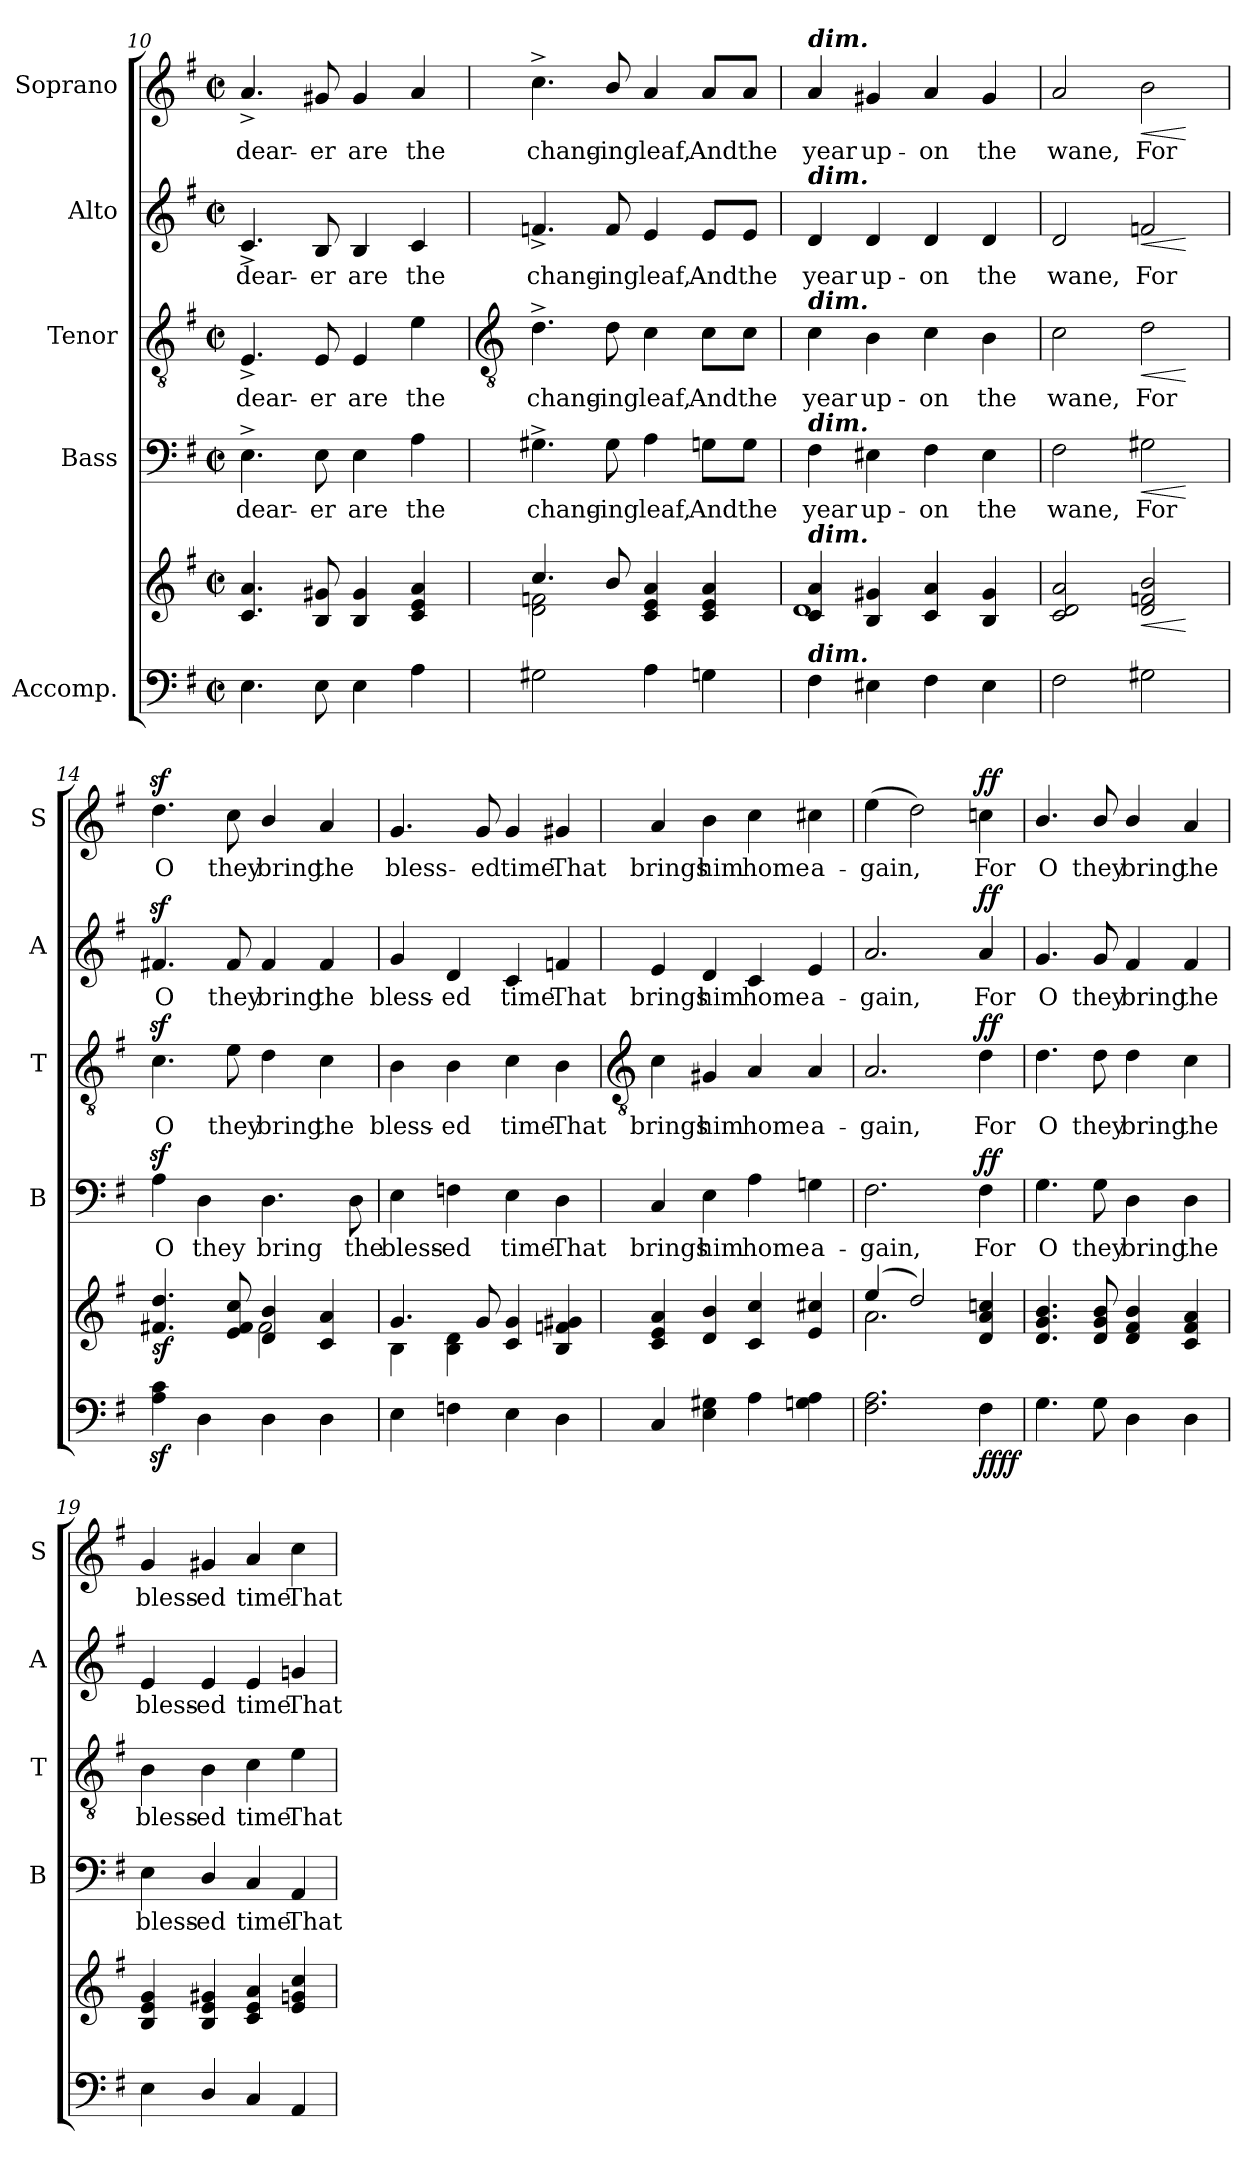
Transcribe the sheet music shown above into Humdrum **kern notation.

**kern	**kern	**dynam	**kern	**text	**dynam	**kern	**text	**dynam	**kern	**text	**dynam	**kern	**text	**dynam
*part5	*part5	*part5	*part4	*part4	*part4	*part3	*part3	*part3	*part2	*part2	*part2	*part1	*part1	*part1
*staff6	*staff5	*staff5/6	*staff4	*staff4	*staff4	*staff3	*staff3	*staff3	*staff2	*staff2	*staff2	*staff1	*staff1	*staff1
*I"Accomp.	*	*	*I"Bass	*	*	*I"Tenor	*	*	*I"Alto	*	*	*I"Soprano	*	*
*	*	*	*I'B	*	*	*I'T	*	*	*I'A	*	*	*I'S	*	*
*clefF4	*clefG2	*	*clefF4	*	*	*clefGv2	*	*	*clefG2	*	*	*clefG2	*	*
*k[f#]	*k[f#]	*	*k[f#]	*	*	*k[f#]	*	*	*k[f#]	*	*	*k[f#]	*	*
*G:	*G:	*	*G:	*	*	*G:	*	*	*G:	*	*	*G:	*	*
*M2/2	*M2/2	*	*M2/2	*	*	*M2/2	*	*	*M2/2	*	*	*M2/2	*	*
*met(c|)	*met(c|)	*	*met(c|)	*	*	*met(c|)	*	*	*met(c|)	*	*	*met(c|)	*	*
=10	=10	=10	=10	=10	=10	=10	=10	=10	=10	=10	=10	=10	=10	=10
!	!	!	!	!LO:LY:b	!	!	!LO:LY:b	!	!	!LO:LY:b	!	!	!LO:LY:b	!
4.E	4.c 4.a	.	4.E^	dear-	.	4.E^	dear-	.	4.c^	dear-	.	4.a^	dear-	.
!	!	!	!	!LO:LY:b	!	!	!LO:LY:b	!	!	!LO:LY:b	!	!	!LO:LY:b	!
8E	8B 8g#X	.	8E	-er	.	8E	-er	.	8B	-er	.	8g#X	-er	.
!	!	!	!	!LO:LY:b	!	!	!LO:LY:b	!	!	!LO:LY:b	!	!	!LO:LY:b	!
4E	4B 4g#	.	4E	are	.	4E	are	.	4B	are	.	4g#	are	.
!	!	!	!	!LO:LY:b	!	!	!LO:LY:b	!	!	!LO:LY:b	!	!	!LO:LY:b	!
4A	4c 4e 4a	.	4A	the	.	4e	the	.	4c	the	.	4a	the	.
!!LO:LB:g=z
=11	=11	=11	=11	=11	=11	=11	=11	=11	=11	=11	=11	=11	=11	=11
*	*	*	*	*	*	*clefGv2	*	*	*	*	*	*	*	*
*	*^	*	*	*	*	*	*	*	*	*	*	*	*	*
!	!	!	!	!	!LO:LY:b	!	!	!LO:LY:b	!	!	!LO:LY:b	!	!	!LO:LY:b	!
2G#X	4.cc/	2d\ 2fn\	.	4.G#X^	chang-	.	4.d^	chang-	.	4.fn^	chang-	.	4.cc^	chang-	.
!	!	!	!	!	!LO:LY:b	!	!	!LO:LY:b	!	!	!LO:LY:b	!	!	!LO:LY:b	!
.	8b/	.	.	8G#	-ing	.	8d	-ing	.	8f	-ing	.	8b/	-ing	.
!	!	!	!	!	!LO:LY:b	!	!	!LO:LY:b	!	!	!LO:LY:b	!	!	!LO:LY:b	!
4A	4c/ 4e/ 4a/	2ryy	.	4A	leaf,	.	4c	leaf,	.	4e	leaf,	.	4a	leaf,	.
!	!	!	!	!	!LO:LY:b	!	!	!LO:LY:b	!	!	!LO:LY:b	!	!	!LO:LY:b	!
4Gn	4c/ 4e/ 4a/	.	.	8Gn\L	And	.	8c\L	And	.	8e/L	And	.	8a/L	And	.
!	!	!	!	!	!LO:LY:b	!	!	!LO:LY:b	!	!	!LO:LY:b	!	!	!LO:LY:b	!
.	.	.	.	8G\J	the	.	8c\J	the	.	8e/J	the	.	8a/J	the	.
=12	=12	=12	=12	=12	=12	=12	=12	=12	=12	=12	=12	=12	=12	=12	=12
!	!	!	!	!	!	!	!	!	!	!	!	!	!LO:TX:a:Bi:t=dim.	!	!
!	!	!	!	!	!	!	!	!	!	!LO:TX:a:Bi:t=dim.	!	!	!	!	!
!	!	!	!	!	!	!	!LO:TX:a:Bi:t=dim.	!	!	!	!	!	!	!	!
!	!	!	!	!LO:TX:a:Bi:t=dim.	!	!	!	!	!	!	!	!	!	!	!
!	!LO:TX:a:Bi:t=dim.	!	!	!	!	!	!	!	!	!	!	!	!	!	!
!LO:TX:a:Bi:t=dim.	!	!	!	!	!	!	!	!	!	!	!	!	!	!	!
!	!	!	!	!	!LO:LY:b	!	!	!LO:LY:b	!	!	!LO:LY:b	!	!	!LO:LY:b	!
4F#	4c/ 4a/	1d\	.	4F#	year	.	4c	year	.	4d	year	.	4a	year	.
!	!	!	!	!	!LO:LY:b	!	!	!LO:LY:b	!	!	!LO:LY:b	!	!	!LO:LY:b	!
4E#X	4B/ 4g#X/	.	.	4E#X	up-	.	4B	up-	.	4d	up-	.	4g#X	up-	.
!	!	!	!	!	!LO:LY:b	!	!	!LO:LY:b	!	!	!LO:LY:b	!	!	!LO:LY:b	!
4F#	4c/ 4a/	.	.	4F#	-on	.	4c	-on	.	4d	-on	.	4a	-on	.
!	!	!	!	!	!LO:LY:b	!	!	!LO:LY:b	!	!	!LO:LY:b	!	!	!LO:LY:b	!
4E#	4B/ 4g#/	.	.	4E#	the	.	4B	the	.	4d	the	.	4g#	the	.
=13	=13	=13	=13	=13	=13	=13	=13	=13	=13	=13	=13	=13	=13	=13	=13
!	!	!	!	!	!LO:LY:b	!	!	!LO:LY:b	!	!	!LO:LY:b	!	!	!LO:LY:b	!
2F#	2c/ 2d/ 2a/	1ryy	.	2F#	wane,	.	2c	wane,	.	2d	wane,	.	2a	wane,	.
!	!	!	!LO:HP:b	!	!LO:LY:b	!LO:HP:b	!	!LO:LY:b	!LO:HP:b	!	!LO:LY:b	!LO:HP:b	!	!LO:LY:b	!LO:HP:b
2G#X	2d/ 2fn/ 2b/	.	<	2G#X	For	<	2d	For	<	2fn	For	<	2b	For	<
*	*v	*v	*	*	*	*	*	*	*	*	*	*	*	*	*
.	.	[	.	.	[	.	.	[	.	.	[	.	.	[
=14	=14	=14	=14	=14	=14	=14	=14	=14	=14	=14	=14	=14	=14	=14
*	*^	*	*	*	*	*	*	*	*	*	*	*	*	*
!	!	!	!LO:DY:b	!	!LO:LY:b	!	!	!LO:LY:b	!	!	!LO:LY:b	!	!	!LO:LY:b	!
4Az< 4cz<	4.f#X/ 4.dd/	2ryy	sf	4Az<	O	.	4.cz<	O	.	4.f#Xz<	O	.	4.ddz<	O	.
!	!	!	!	!	!LO:LY:b	!	!	!	!	!	!	!	!	!	!
4D	.	.	.	4D	they	.	.	.	.	.	.	.	.	.	.
!	!	!	!	!	!	!	!	!LO:LY:b	!	!	!LO:LY:b	!	!	!LO:LY:b	!
.	8e/ 8f#/ 8cc/	.	.	.	.	.	8e	they	.	8f#	they	.	8cc	they	.
!	!	!	!	!	!LO:LY:b	!	!	!LO:LY:b	!	!	!LO:LY:b	!	!	!LO:LY:b	!
4D	4d/ 4b/	2f#\	.	4.D	bring	.	4d	bring	.	4f#	bring	.	4b/	bring	.
!	!	!	!	!	!	!	!	!LO:LY:b	!	!	!LO:LY:b	!	!	!LO:LY:b	!
4D	4c/ 4a/	.	.	.	.	.	4c	the	.	4f#	the	.	4a	the	.
!	!	!	!	!	!LO:LY:b	!	!	!	!	!	!	!	!	!	!
.	.	.	.	8D	the	.	.	.	.	.	.	.	.	.	.
=15	=15	=15	=15	=15	=15	=15	=15	=15	=15	=15	=15	=15	=15	=15	=15
!	!	!	!	!	!LO:LY:b	!	!	!LO:LY:b	!	!	!LO:LY:b	!	!	!LO:LY:b	!
4E	4.g/	4B\	.	4E	bless-	.	4B	bless-	.	4g	bless-	.	4.g	bless-	.
!	!	!	!	!	!LO:LY:b	!	!	!LO:LY:b	!	!	!LO:LY:b	!	!	!	!
4Fn	.	4B\ 4d\	.	4Fn	-ed	.	4B	-ed	.	4d	-ed	.	.	.	.
!	!	!	!	!	!	!	!	!	!	!	!	!	!	!LO:LY:b	!
.	8g/	.	.	.	.	.	.	.	.	.	.	.	8g	-ed	.
!	!	!	!	!	!LO:LY:b	!	!	!LO:LY:b	!	!	!LO:LY:b	!	!	!LO:LY:b	!
4E	4c/ 4g/	2ryy	.	4E	time	.	4c	time	.	4c	time	.	4g	time	.
!	!	!	!	!	!LO:LY:b	!	!	!LO:LY:b	!	!	!LO:LY:b	!	!	!LO:LY:b	!
4D	4B/ 4fn/ 4g#X/	.	.	4D	That	.	4B	That	.	4fn	That	.	4g#X	That	.
!!LO:LB:g=z
=16	=16	=16	=16	=16	=16	=16	=16	=16	=16	=16	=16	=16	=16	=16	=16
*	*	*	*	*	*	*	*clefGv2	*	*	*	*	*	*	*	*
!	!	!	!	!	!LO:LY:b	!	!	!LO:LY:b	!	!	!LO:LY:b	!	!	!LO:LY:b	!
4C	4c/ 4e/ 4a/	1ryy	.	4C	brings	.	4c	brings	.	4e	brings	.	4a	brings	.
!	!	!	!	!	!LO:LY:b	!	!	!LO:LY:b	!	!	!LO:LY:b	!	!	!LO:LY:b	!
4E 4G#X	4d/ 4b/	.	.	4E	him	.	4G#X	him	.	4d	him	.	4b	him	.
!	!	!	!	!	!LO:LY:b	!	!	!LO:LY:b	!	!	!LO:LY:b	!	!	!LO:LY:b	!
4A	4c/ 4cc/	.	.	4A	home	.	4A	home	.	4c	home	.	4cc	home	.
!	!	!	!	!	!LO:LY:b	!	!	!LO:LY:b	!	!	!LO:LY:b	!	!	!LO:LY:b	!
4Gn 4A	4e/ 4cc#X/	.	.	4Gn	a-	.	4A	a-	.	4e	a-	.	4cc#X	a-	.
=17	=17	=17	=17	=17	=17	=17	=17	=17	=17	=17	=17	=17	=17	=17	=17
!	!	!	!	!	!LO:LY:b	!	!	!LO:LY:b	!	!	!LO:LY:b	!	!	!LO:LY:b	!
2.F# 2.A	(>4ee/	2.a\	.	2.F#	-gain,	.	2.A	-gain,	.	2.a	-gain,	.	(>4ee	-gain,	.
.	2dd/)	.	.	.	.	.	.	.	.	.	.	.	2dd)	.	.
!	!	!	!LO:DY:b=2	!	!LO:LY:b	!	!	!LO:LY:b	!	!	!LO:LY:b	!	!	!LO:LY:b	!
!	!	!	!LO:DY:n=1:b	!	!	!LO:DY:b	!	!	!LO:DY:b	!	!	!LO:DY:b	!	!	!LO:DY:b
4F#	4d/ 4a/ 4ccn/	4ryy	ff ff	4F#	For	ff	4d	For	ff	4a	For	ff	4ccn	For	ff
=18	=18	=18	=18	=18	=18	=18	=18	=18	=18	=18	=18	=18	=18	=18	=18
!	!	!	!	!	!LO:LY:b	!	!	!LO:LY:b	!	!	!LO:LY:b	!	!	!LO:LY:b	!
4.G	4.d/ 4.g/ 4.b/	1ryy	.	4.G	O	.	4.d	O	.	4.g	O	.	4.b/	O	.
!	!	!	!	!	!LO:LY:b	!	!	!LO:LY:b	!	!	!LO:LY:b	!	!	!LO:LY:b	!
8G	8d/ 8g/ 8b/	.	.	8G	they	.	8d	they	.	8g	they	.	8b/	they	.
!	!	!	!	!	!LO:LY:b	!	!	!LO:LY:b	!	!	!LO:LY:b	!	!	!LO:LY:b	!
4D	4d/ 4f#/ 4b/	.	.	4D	bring	.	4d	bring	.	4f#	bring	.	4b/	bring	.
!	!	!	!	!	!LO:LY:b	!	!	!LO:LY:b	!	!	!LO:LY:b	!	!	!LO:LY:b	!
4D	4c/ 4f#/ 4a/	.	.	4D	the	.	4c	the	.	4f#	the	.	4a	the	.
=19	=19	=19	=19	=19	=19	=19	=19	=19	=19	=19	=19	=19	=19	=19	=19
!	!	!	!	!	!LO:LY:b	!	!	!LO:LY:b	!	!	!LO:LY:b	!	!	!LO:LY:b	!
4E	4B/ 4e/ 4g/	1ryy	.	4E	bless-	.	4B	bless-	.	4e	bless-	.	4g	bless-	.
!	!	!	!	!	!LO:LY:b	!	!	!LO:LY:b	!	!	!LO:LY:b	!	!	!LO:LY:b	!
4D/	4B/ 4e/ 4g#X/	.	.	4D/	-ed	.	4B	-ed	.	4e	-ed	.	4g#X	-ed	.
!	!	!	!	!	!LO:LY:b	!	!	!LO:LY:b	!	!	!LO:LY:b	!	!	!LO:LY:b	!
4C	4c/ 4e/ 4a/	.	.	4C	time	.	4c	time	.	4e	time	.	4a	time	.
!	!	!	!	!	!LO:LY:b	!	!	!LO:LY:b	!	!	!LO:LY:b	!	!	!LO:LY:b	!
4AA	4e/ 4gn/ 4cc/	.	.	4AA	That	.	4e	That	.	4gn	That	.	4cc	That	.
*	*v	*v	*	*	*	*	*	*	*	*	*	*	*	*	*
=	=	=	=	=	=	=	=	=	=	=	=	=	=	=
*-	*-	*-	*-	*-	*-	*-	*-	*-	*-	*-	*-	*-	*-	*-
